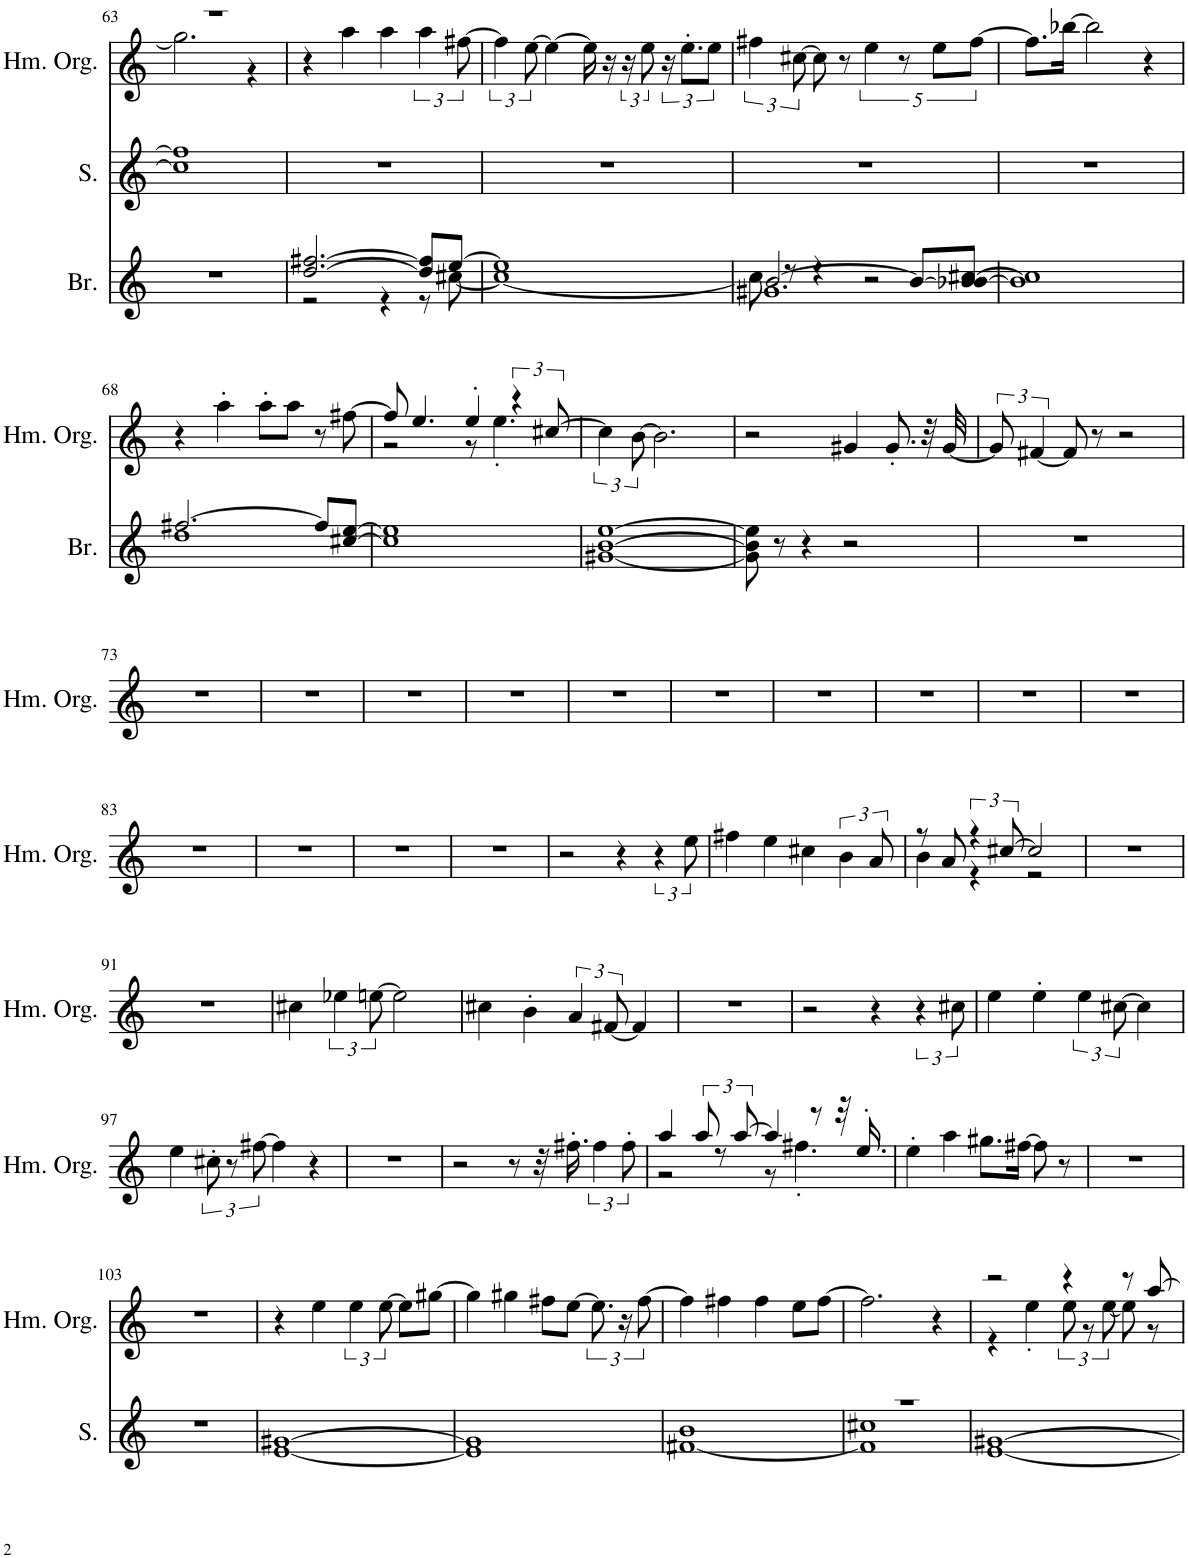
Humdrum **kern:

**kern	**kern	**kern	**kern	**kern	**kern	**kern
*part7	*part6	*part5	*part4	*part3	*part2	*part1
*staff7	*staff6	*staff5	*staff4	*staff3	*staff2	*staff1
*I"Brass	*I"Electric Guitar	*I"Electric Guitar	*I"Soprano	*I"Hammond Organ	*I"Electric Guitar	*I"Fretless Electric Bass
*I'Br.	*I'El. Guit.	*I'El. Guit.	*I'S.	*I'Hm. Org.	*I'El. Guit.	*I'Frtl. El. B.
!!LO:PB:g=z
*clefG2	*clefGv2	*clefGv2	*clefG2	*clefG2	*clefGv2	*clefF4
*	*	*	*	*	*	*Trd7c12
*k[]	*k[]	*k[]	*k[]	*k[]	*k[]	*k[]
*M4/4	*M4/4	*M4/4	*M4/4	*M4/4	*M4/4	*M4/4
=63	=63	=63	=63	=63	=63	=63
*	*^	*	*	*^	*	*
1r	2F#_ 2B_	2.C#]	1r	1cc#] 1ff]	1r	2.gg#\]	1r	1C#]
.	8.F#_/ 8.B_/L	.	.	.	.	.	.	.
.	32.F#_/ 32.B_/LL	.	.	.	.	.	.	.
.	64F#_/ 64B-X/ 64B_/JJJk	.	.	.	.	.	.	.
.	64F#_/ 64B_/KLLL	4r	.	.	.	4r	.	.
.	32F#_/ 32G/ 32A/ 32B_/	.	.	.	.	.	.	.
.	64Fn/ 64F#]/ 64B]/K	.	.	.	.	.	.	.
.	32E'/	.	.	.	.	.	.	.
.	32D'/	.	.	.	.	.	.	.
*	*Xbrackettup	*	*	*	*	*	*	*
.	72Cn/JJJk	.	.	.	.	.	.	.
.	72r	.	.	.	.	.	.	.
.	72BB/LLLL	.	.	.	.	.	.	.
.	72AA/JJJJ	.	.	.	.	.	.	.
.	72r	.	.	.	.	.	.	.
.	72GG/LLLL	.	.	.	.	.	.	.
.	72FF/	.	.	.	.	.	.	.
.	72EE/	.	.	.	.	.	.	.
.	72DD/JJJJ	.	.	.	.	.	.	.
*	*v	*v	*	*	*v	*v	*	*
=64	=64	=64	=64	=64	=64	=64
*^	*	*	*	*	*	*
[2.dd/ [2.ff#X/	2r	[2.D [2.A [2.a	1f#X	1r	4r	1r	4D
.	.	.	.	.	4aa\	.	4D
.	4r	.	.	.	4aa\	.	4D
*	*	*	*	*	*	*	*Xbrackettup
8dd/] 8ff#/]L	8r	6D] 6A] 6a]	.	.	6aa\	.	6D
[8ee/J	[8cc#X\	.	.	.	.	.	.
.	.	[12AA [12E [12e	.	.	[12ff#X\	.	[12AA
=65	=65	=65	=65	=65	=65	=65	=65
*	*	*	*^	*	*	*	*
1ee]	1cc#_	1AA] 1E] 1e]	4r	2c#X'	1r	6ff#\]	1r	4AA]
.	.	.	.	.	.	[12ee\	.	.
*	*	*	*Xbrackettup	*	*	*	*	*
.	.	.	6e	.	.	4ee\_	.	4AA
.	.	.	[12c#	.	.	.	.	.
.	.	.	4c#]	8r	.	16ee\]	.	4AA
.	.	.	.	.	.	16r	.	.
.	.	.	.	8e	.	24r	.	.
.	.	.	.	.	.	12ee\	.	.
.	.	.	6c#	4r	.	24r	.	4AA
.	.	.	.	.	.	12.ee'\L	.	.
.	.	.	[12e	.	.	12ee\J	.	.
=66	=66	=66	=66	=66	=66	=66	=66	=66
*	*^	*	*	*	*	*	*	*
[2.b/	8cc#\]	1g#X	[2.EE [2.BB [2.B	4e] [4b	2r	1r	6ff#X\	1r	2.EE
.	8r	.	.	.	.	.	.	.	.
.	.	.	.	.	.	.	[12cc#X\	.	.
.	4r	.	.	12.b]	.	.	8cc#\]	.	.
.	.	.	.	24r	.	.	8r	.	.
.	.	.	.	[12e	.	.	.	.	.
.	2r	.	.	8e]	4g#X	.	5ee\	.	.
.	.	.	.	32r	.	.	.	.	.
.	.	.	.	16.b	.	.	.	.	.
.	.	.	.	.	.	.	10r	.	.
8b/L_	.	.	12.EE]/ 12.BB_/ 12.B_/L	8r	4e	.	.	.	8EE/L
.	.	.	.	.	.	.	10ee\L	.	.
[8b-X/ 8b/] [8cc#X/J	.	.	24BB]/ 24B]/K	8g#	.	.	.	.	[8FF#X/J
.	.	.	.	.	.	.	[10ff#\J	.	.
.	.	.	[12FF#X/ [12C#X/ [12c#X/J	.	.	.	.	.	.
*v	*v	*v	*	*v	*v	*	*	*	*
=67	=67	=67	=67	=67	=67	=67
1b-] 1cc#]	1FF#] 1C#] 1c#]	1f#X 1b-X	1r	8.ff#\L]	1r	4FF#]
.	.	.	.	[16bb-X\Jk	.	.
.	.	.	.	2bb-\]	.	4FF#X
.	.	.	.	.	.	4FF#
.	.	.	.	4r	.	4FF#
!!LO:LB:g=z
=68	=68	=68	=68	=68	=68	=68
*^	*	*	*	*	*	*
[2.ff#X/	1dd	[2.D [2.A [2.a	4.ff#X	1r	4r	1r	4D
.	.	.	.	.	4aa'\	.	4D
.	.	.	[8ee	.	.	.	.
.	.	.	4ee]	.	8aa'\L	.	4D
.	.	.	.	.	8aa\J	.	.
8ff#/L]	.	6D] 6A] 6a]	4r	.	8r	.	6D
[8cc#X/ [8ee/J	.	.	.	.	[8ff#X\	.	.
.	.	[12AA [12E [12e	.	.	.	.	[12AA
*v	*v	*	*	*	*	*	*
=69	=69	=69	=69	=69	=69	=69
*	*	*^	*	*^	*	*
1cc#] 1ee]	1AA] 1E] 1e]	2ff#X	4r	1r	8ff#/]	2r	1r	4AA]
.	.	.	.	.	4.ee/	.	.	.
.	.	.	6r	.	.	.	.	4AA
.	.	.	[12ee	.	.	.	.	.
.	.	2r	2ee]	.	4ee'/	8r	.	4AA
.	.	.	.	.	.	4.ee'\	.	.
.	.	.	.	.	6r	.	.	4AA
.	.	.	.	.	[12cc#X/	.	.	.
*	*	*	*	*	*v	*v	*	*
=70	=70	=70	=70	=70	=70	=70	=70
[1g#X [1b [1ee	1EE 1BB 1B	2r	[2.g#X	1r	6cc#\]	1r	2.EE
.	.	.	.	.	[12b\	.	.
.	.	.	.	.	2.b\]	.	.
.	.	4r	.	.	.	.	.
.	.	8r	8.g#\L]	.	.	.	4r
.	.	16r	.	.	.	.	.
.	.	128r	80G\LLL	.	.	.	.
.	.	64.F'	.	.	.	.	.
.	.	.	80F#X\	.	.	.	.
.	.	.	80E\	.	.	.	.
.	.	32r	.	.	.	.	.
.	.	.	[80D\	.	.	.	.
.	.	.	[80C\ 80D]\JJJJ	.	.	.	.
=71	=71	=71	=71	=71	=71	=71	=71
8g#\] 8b\] 8ee\]	1r	1r	128C/LLLLL]	1r	2r	1r	1r
.	.	.	128BB/	.	.	.	.
.	.	.	128AA/	.	.	.	.
.	.	.	128GG/JJJJJ	.	.	.	.
.	.	.	32r	.	.	.	.
.	.	.	16r	.	.	.	.
8r	.	.	8r	.	.	.	.
4r	.	.	4r	.	.	.	.
2r	.	.	2r	.	4g#X/	.	.
.	.	.	.	.	8.g#'/	.	.
.	.	.	.	.	32r	.	.
.	.	.	.	.	[32g#/	.	.
*	*	*v	*v	*	*	*	*
=72	=72	=72	=72	=72	=72	=72
1r	1r	1r	1r	12g#/]	1r	4F#X'
.	.	.	.	[6f#X/	.	.
.	.	.	.	8f#/]	.	4F#
.	.	.	.	8r	.	.
.	.	.	.	2r	.	4F#
.	.	.	.	.	.	4F#
!!LO:LB:g=z
=73	=73	=73	=73	=73	=73	=73
1r	1r	1r	1r	1r	1r	4F#X
.	.	.	.	.	.	4F#
.	.	.	.	.	.	8F#
.	.	.	.	.	.	4.A
=74	=74	=74	=74	=74	=74	=74
1r	1r	1r	1r	1r	1r	4E
.	.	.	.	.	.	4F#X
.	.	.	.	.	.	4F#
.	.	.	.	.	.	4F#
=75	=75	=75	=75	=75	=75	=75
1r	1r	1r	1r	1r	1r	4F#X
.	.	.	.	.	.	4F#
.	.	.	.	.	.	8F#
.	.	.	.	.	.	4.E
=76	=76	=76	=76	=76	=76	=76
1r	1r	1r	1r	1r	1r	4E
.	.	.	.	.	.	4F#X
.	.	.	.	.	.	4F#
.	.	.	.	.	.	4F#
=77	=77	=77	=77	=77	=77	=77
1r	1r	1r	1r	1r	1r	4F#X
.	.	.	.	.	.	4F#
.	.	.	.	.	.	8F#
.	.	.	.	.	.	4.A
=78	=78	=78	=78	=78	=78	=78
1r	1r	1r	1r	1r	1r	4E
.	.	.	.	.	.	4F#X
.	.	.	.	.	.	4F#
.	.	.	.	.	.	4F#
=79	=79	=79	=79	=79	=79	=79
1r	1r	1r	1r	1r	1r	4F#X
.	.	.	.	.	.	4F#
.	.	.	.	.	.	8F#
.	.	.	.	.	.	4.E
=80	=80	=80	=80	=80	=80	=80
1r	1r	1r	1r	1r	1r	4E
.	.	.	.	.	.	4F#X
.	.	.	.	.	.	4F#
.	.	.	.	.	.	4F#
=81	=81	=81	=81	=81	=81	=81
1r	1r	1r	1r	1r	1r	4F#X
.	.	.	.	.	.	4F#
.	.	.	.	.	.	8F#
.	.	.	.	.	.	4.A
=82	=82	=82	=82	=82	=82	=82
1r	1r	1r	1r	1r	1r	4E
.	.	.	.	.	.	4F#X
.	.	.	.	.	.	4F#
.	.	.	.	.	.	4F#
!!LO:LB:g=z
=83	=83	=83	=83	=83	=83	=83
1r	1r	1r	1r	1r	1r	4F#X
.	.	.	.	.	.	4F#
.	.	.	.	.	.	8F#
.	.	.	.	.	.	4.E
=84	=84	=84	=84	=84	=84	=84
1r	1r	1r	1r	1r	1r	4E
.	.	.	.	.	.	4F#X
.	.	.	.	.	.	4F#
.	.	.	.	.	.	4F#
=85	=85	=85	=85	=85	=85	=85
1r	1r	1r	1r	1r	1r	4F#X
.	.	.	.	.	.	4F#
.	.	.	.	.	.	8F#
.	.	.	.	.	.	4.A
=86	=86	=86	=86	=86	=86	=86
1r	1r	1r	1r	1r	1r	4E
.	.	.	.	.	.	4F#X
.	.	.	.	.	.	4F#
.	.	.	.	.	.	4F#
=87	=87	=87	=87	=87	=87	=87
1r	1r	1r	1r	2r	1r	4F#X
.	.	.	.	.	.	4F#
.	.	.	.	4r	.	8F#
.	.	.	.	.	.	4.E
.	.	.	.	6r	.	.
.	.	.	.	12ee\	.	.
=88	=88	=88	=88	=88	=88	=88
1r	1r	1r	1r	4ff#X\	1r	4E
.	.	.	.	4ee\	.	4F#X
.	.	.	.	4cc#X\	.	4F#
.	.	.	.	6b\	.	4F#
.	.	.	.	12a/	.	.
=89	=89	=89	=89	=89	=89	=89
*	*	*	*	*^	*	*
1r	1r	1r	1r	8r	4b\	2r	4F#X
.	.	.	.	8a/	.	.	.
.	.	.	.	6r	4r	.	4F#
.	.	.	.	[12cc#X/	.	.	.
.	.	.	.	2cc#/]	2r	4r	8F#
.	.	.	.	.	.	.	4.A
*	*	*	*	*	*	*Xbrackettup	*
.	.	.	.	.	.	6r	.
.	.	.	.	.	.	[24a\LL	.
.	.	.	.	.	.	24a_\ [24cc#X\JJ	.
*	*	*	*	*v	*v	*	*
=90	=90	=90	=90	=90	=90	=90
1r	1r	1r	1r	1r	4a] 4cc#]	4E
.	.	.	.	.	32r	4F#X
.	.	.	.	.	16.f#X'	.
.	.	.	.	.	8r	.
.	.	.	.	.	4b 4ee	4F#
.	.	.	.	.	8.e\L	4F#
.	.	.	.	.	[16f#\ [16a\Jk	.
!!LO:LB:g=z
=91	=91	=91	=91	=91	=91	=91
1r	1r	1r	1r	1r	1f#] 1a]	4F#X
.	.	.	.	.	.	4F#
.	.	.	.	.	.	8F#
.	.	.	.	.	.	4.E
=92	=92	=92	=92	=92	=92	=92
1r	1r	1r	1r	4cc#X\	1r	4E
.	.	.	.	6ee-X\	.	4F#X
.	.	.	.	[12een\	.	.
.	.	.	.	2ee\]	.	4F#
.	.	.	.	.	.	4F#
=93	=93	=93	=93	=93	=93	=93
1r	1r	1r	1r	4cc#X\	2r	4F#X
.	.	.	.	4b'\	.	4F#
.	.	.	.	6a/	4r	8F#
.	.	.	.	.	.	4.A
.	.	.	.	[12f#X/	.	.
.	.	.	.	4f#/]	6r	.
.	.	.	.	.	[24a\LL	.
.	.	.	.	.	24a_\ [24cc#X\JJ	.
=94	=94	=94	=94	=94	=94	=94
1r	1r	1r	1r	1r	4a] 4cc#]	4E
.	.	.	.	.	32r	4F#X
.	.	.	.	.	16.f#X'	.
.	.	.	.	.	8r	.
.	.	.	.	.	4b 4ee	4F#
.	.	.	.	.	8.B\L	4F#
.	.	.	.	.	[16f#\ [16a\Jk	.
=95	=95	=95	=95	=95	=95	=95
1r	1r	1r	1r	2r	1f#] 1a]	4F#X
.	.	.	.	.	.	4F#
.	.	.	.	4r	.	8F#
.	.	.	.	.	.	4.E
.	.	.	.	6r	.	.
.	.	.	.	12cc#X\	.	.
=96	=96	=96	=96	=96	=96	=96
1r	1r	1r	1r	4ee\	1r	4E
.	.	.	.	4ee'\	.	4F#X
.	.	.	.	6ee\	.	4F#
.	.	.	.	[12cc#X\	.	.
.	.	.	.	4cc#\]	.	4F#
!!LO:LB:g=z
=97	=97	=97	=97	=97	=97	=97
1r	1r	1r	1r	4ee\	2r	4F#X
.	.	.	.	12cc#X'\	.	4F#
.	.	.	.	12r	.	.
.	.	.	.	[12ff#X\	.	.
.	.	.	.	4ff#\]	4r	8F#
.	.	.	.	.	.	4.A
.	.	.	.	4r	8r	.
.	.	.	.	.	16r	.
.	.	.	.	.	[16a [16cc#X	.
=98	=98	=98	=98	=98	=98	=98
*	*	*	*	*	*^	*
1r	1r	1r	1r	1r	4a] 4cc#]	4r	4E
.	.	.	.	.	6f#X 6b	8r	4F#X
.	.	.	.	.	.	16r	.
.	.	.	.	.	12e	.	.
.	.	.	.	.	.	16a	.
.	.	.	.	.	[24b\KL	8r	4F#
.	.	.	.	.	12.f#\ 12.b]\	.	.
.	.	.	.	.	.	16r	.
.	.	.	.	.	[12b\J	.	.
.	.	.	.	.	.	[16f#	.
.	.	.	.	.	8b\L]	16f#]	4F#
.	.	.	.	.	.	16r	.
.	.	.	.	.	[8e\ [8a\J	8r	.
*	*	*	*	*	*v	*v	*
=99	=99	=99	=99	=99	=99	=99
1r	1r	1r	1r	2r	1e] 1a]	4F#X
.	.	.	.	.	.	4F#
.	.	.	.	8r	.	8F#
.	.	.	.	32r	.	4.E
.	.	.	.	16.ff#X'\	.	.
.	.	.	.	6ff#\	.	.
.	.	.	.	12ff#'\	.	.
=100	=100	=100	=100	=100	=100	=100
*	*	*	*	*^	*	*
1r	1r	1r	1r	4aa/	2r	1r	4E
.	.	.	.	12aa/	.	.	4F#X
.	.	.	.	12r	.	.	.
.	.	.	.	[12aa/	.	.	.
.	.	.	.	4aa/]	8r	.	4F#
.	.	.	.	.	4.ff#X'\	.	.
.	.	.	.	8r	.	.	4F#
.	.	.	.	32r	.	.	.
.	.	.	.	16.ee'/	.	.	.
*	*	*	*	*v	*v	*	*
=101	=101	=101	=101	=101	=101	=101
1r	1r	1r	1r	4ee'\	2r	4F#X
.	.	.	.	4aa\	.	4F#
.	.	.	.	8.gg#X\L	4r	8F#
.	.	.	.	.	.	4.A
.	.	.	.	[16ff#X\Jk	.	.
.	.	.	.	8ff#\]	8r	.
.	.	.	.	8r	16r	.
.	.	.	.	.	[16A [16c#X	.
=102	=102	=102	=102	=102	=102	=102
*	*	*	*	*	*^	*
1r	1r	1r	1r	1r	4A] 4c#]	4r	4E
.	.	.	.	.	6F#X 6B	8r	4F#X
.	.	.	.	.	.	16r	.
.	.	.	.	.	12E	.	.
.	.	.	.	.	.	16A	.
.	.	.	.	.	[24B\KL	8r	4F#
.	.	.	.	.	12.F#\ 12.B]\	.	.
.	.	.	.	.	.	16r	.
.	.	.	.	.	[12B\J	.	.
.	.	.	.	.	.	[16F#	.
.	.	.	.	.	8B/L]	8F#]	4F#
.	.	.	.	.	[8E/ [8A/J	8r	.
*	*	*	*	*	*v	*v	*
!!LO:LB:g=z
=103	=103	=103	=103	=103	=103	=103
1r	1r	1r	1r	1r	1E] 1A]	4F#X
.	.	.	.	.	.	4F#
.	.	.	.	.	.	8F#
.	.	.	.	.	.	4.E
=104	=104	=104	=104	=104	=104	=104
1r	1r	1r	[1e [1g#X	4r	[1EE [1BB	4EE
.	.	.	.	4ee\	.	4EE
.	.	.	.	6ee\	.	8r
.	.	.	.	.	.	32r
.	.	.	.	.	.	16.EE'
.	.	.	.	[12ee\	.	.
.	.	.	.	8ee\L]	.	4EE
.	.	.	.	[8gg#X\J	.	.
=105	=105	=105	=105	=105	=105	=105
1r	1r	1r	1e] 1g#]	4gg#\]	1EE] 1BB]	4EE
.	.	.	.	4gg#X\	.	[4EE
.	.	.	.	8ff#X\L	.	16EE]
.	.	.	.	.	.	16r
.	.	.	.	[8ee\J	.	32r
.	.	.	.	.	.	16.EE'
.	.	.	.	12.ee\]	.	4EE'
.	.	.	.	24r	.	.
.	.	.	.	[12ff#\	.	.
=106	=106	=106	=106	=106	=106	=106
*	*^	*	*^	*	*	*
1r	1F#X	[1BB	1r	1b	[1f#X	4ff#\]	1r	4BB
.	.	.	.	.	.	4ff#X\	.	[4BB
.	.	.	.	.	.	4ff#\	.	16BB]
.	.	.	.	.	.	.	.	16r
.	.	.	.	.	.	.	.	32r
.	.	.	.	.	.	.	.	16.BB'
.	.	.	.	.	.	8ee\L	.	4BB
.	.	.	.	.	.	[8ff#\J	.	.
=107	=107	=107	=107	=107	=107	=107	=107	=107
1r	1r	4FF#X 4BB] 4C#X	1r	1r	1f#] 1cc#X	2.ff#\]	1r	4FF#X
.	.	4FF# 4C#	.	.	.	.	.	4FF#
.	.	4FF# 4C#	.	.	.	.	.	4FF#
.	.	4FF# 4C#	.	.	.	4r	.	4FF#
*	*v	*v	*	*v	*v	*	*	*
=108	=108	=108	=108	=108	=108	=108
*	*	*	*	*^	*	*
1r	[1EE [1BB	1r	[1e [1g#X	2r	4r	1r	4EE
.	.	.	.	.	4ee'\	.	[4EE
.	.	.	.	4r	12ee\	.	16EE]
.	.	.	.	.	.	.	16r
.	.	.	.	.	12r	.	.
.	.	.	.	.	.	.	32r
.	.	.	.	.	.	.	16.EE'
.	.	.	.	.	[12ee\	.	.
.	.	.	.	8r	8ee\]	.	4EE
.	.	.	.	[8aa/	8r	.	.
*	*	*	*	*v	*v	*	*
=	=	=	=	=	=	=
*-	*-	*-	*-	*-	*-	*-
